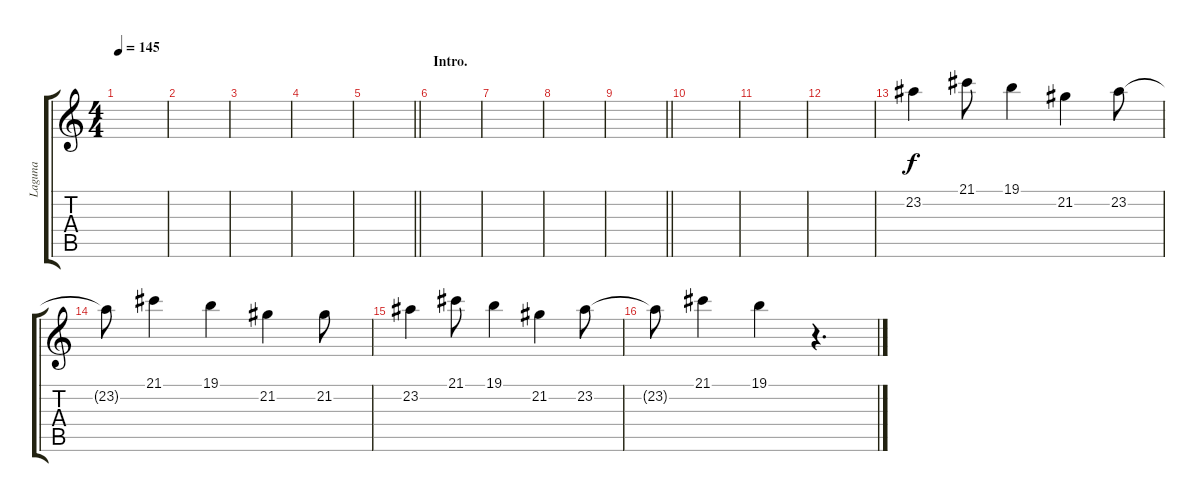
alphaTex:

\track ("Laguna" "Laguna") {instrument lead2sawtooth}
\staff {score tabs}
\tuning (E4 B3 G3 D3 A2 E2) {hide}
\ts (4 4)
\tempo 145
\clef g2
\ks c
|
|
|
|
\barLineRight lightlight
|
\section ("" "Intro.")
|
|
|
\barLineRight lightlight
|
|
|
|
23.2.4{volume 11 instrument stringensemble1} 21.1.8 19.1.4 21.2.4 23.2.8 |
23.2{t}.8 21.1.4 19.1.4 21.2.4 21.2.8 |
23.2.4 21.1.8 19.1.4 21.2.4 23.2.8 |
23.2{t}.8 21.1.4 19.1.4 r.4{d}
